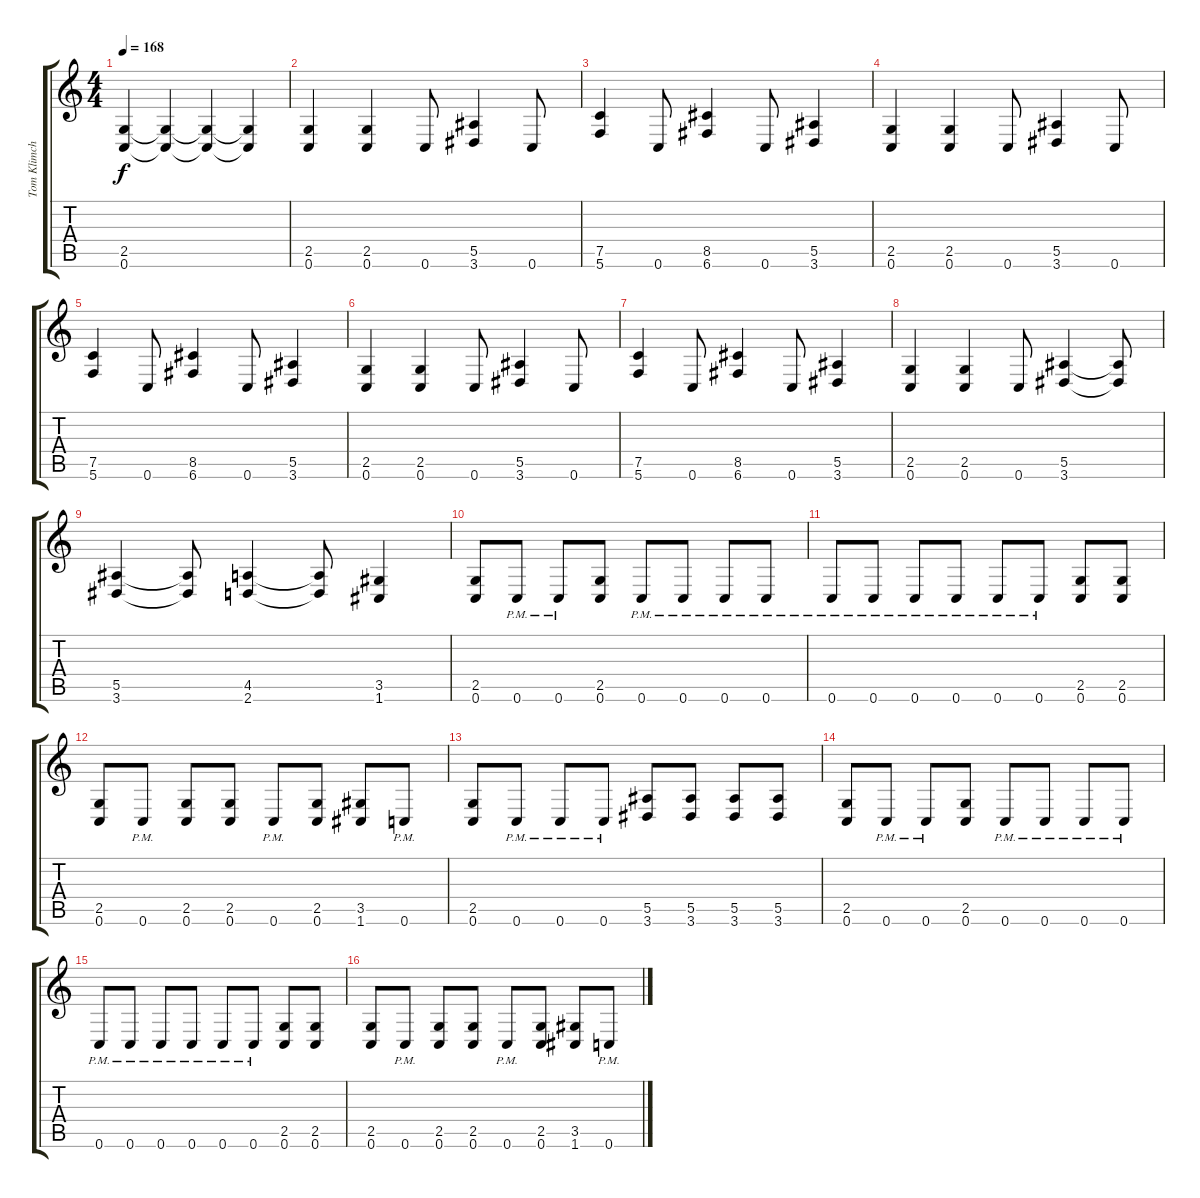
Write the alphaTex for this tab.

\track ("Tom Klimchuck" "Tom Klimch") {instrument distortionguitar}
\staff {score tabs}
\tuning (C4 G3 Eb3 Bb2 F2 C2) {hide}
\ts (4 4)
\tempo 168
\clef g2
\ks c
(2.5{t} 0.6{t}).4{dy f} (2.5{t} 0.6{t}).4 (2.5{t} 0.6{t}).4 (2.5{t} 0.6{t}).4 |
(2.5 0.6).4 (2.5 0.6).4 0.6.8 (5.5 3.6).4 0.6.8 |
(7.5 5.6).4 0.6.8 (8.5 6.6).4 0.6.8 (5.5 3.6).4 |
(2.5 0.6).4 (2.5 0.6).4 0.6.8 (5.5 3.6).4 0.6.8 |
(7.5 5.6).4 0.6.8 (8.5 6.6).4 0.6.8 (5.5 3.6).4 |
(2.5 0.6).4 (2.5 0.6).4 0.6.8 (5.5 3.6).4 0.6.8 |
(7.5 5.6).4 0.6.8 (8.5 6.6).4 0.6.8 (5.5 3.6).4 |
(2.5 0.6).4 (2.5 0.6).4 0.6.8 (5.5 3.6).4 (5.5{t} 3.6{t}).8 |
(5.5 3.6).4 (5.5{t} 3.6{t}).8 (4.5 2.6).4 (4.5{t} 2.6{t}).8 (3.5 1.6).4 |
(2.5 0.6).8 0.6{pm}.8 0.6{pm}.8 (2.5 0.6).8 0.6{pm}.8 0.6{pm}.8 0.6{pm}.8 0.6{pm}.8 |
0.6{pm}.8 0.6{pm}.8 0.6{pm}.8 0.6{pm}.8 0.6{pm}.8 0.6{pm}.8 (2.5 0.6).8 (2.5 0.6).8 |
(2.5 0.6).8 0.6{pm}.8 (2.5 0.6).8 (2.5 0.6).8 0.6{pm}.8 (2.5 0.6).8 (3.5 1.6).8 0.6{pm}.8 |
(2.5 0.6).8 0.6{pm}.8 0.6{pm}.8 0.6{pm}.8 (5.5 3.6).8 (5.5 3.6).8 (5.5 3.6).8 (5.5 3.6).8 |
(2.5 0.6).8 0.6{pm}.8 0.6{pm}.8 (2.5 0.6).8 0.6{pm}.8 0.6{pm}.8 0.6{pm}.8 0.6{pm}.8 |
0.6{pm}.8 0.6{pm}.8 0.6{pm}.8 0.6{pm}.8 0.6{pm}.8 0.6{pm}.8 (2.5 0.6).8 (2.5 0.6).8 |
(2.5 0.6).8 0.6{pm}.8 (2.5 0.6).8 (2.5 0.6).8 0.6{pm}.8 (2.5 0.6).8 (3.5 1.6).8 0.6{pm}.8
